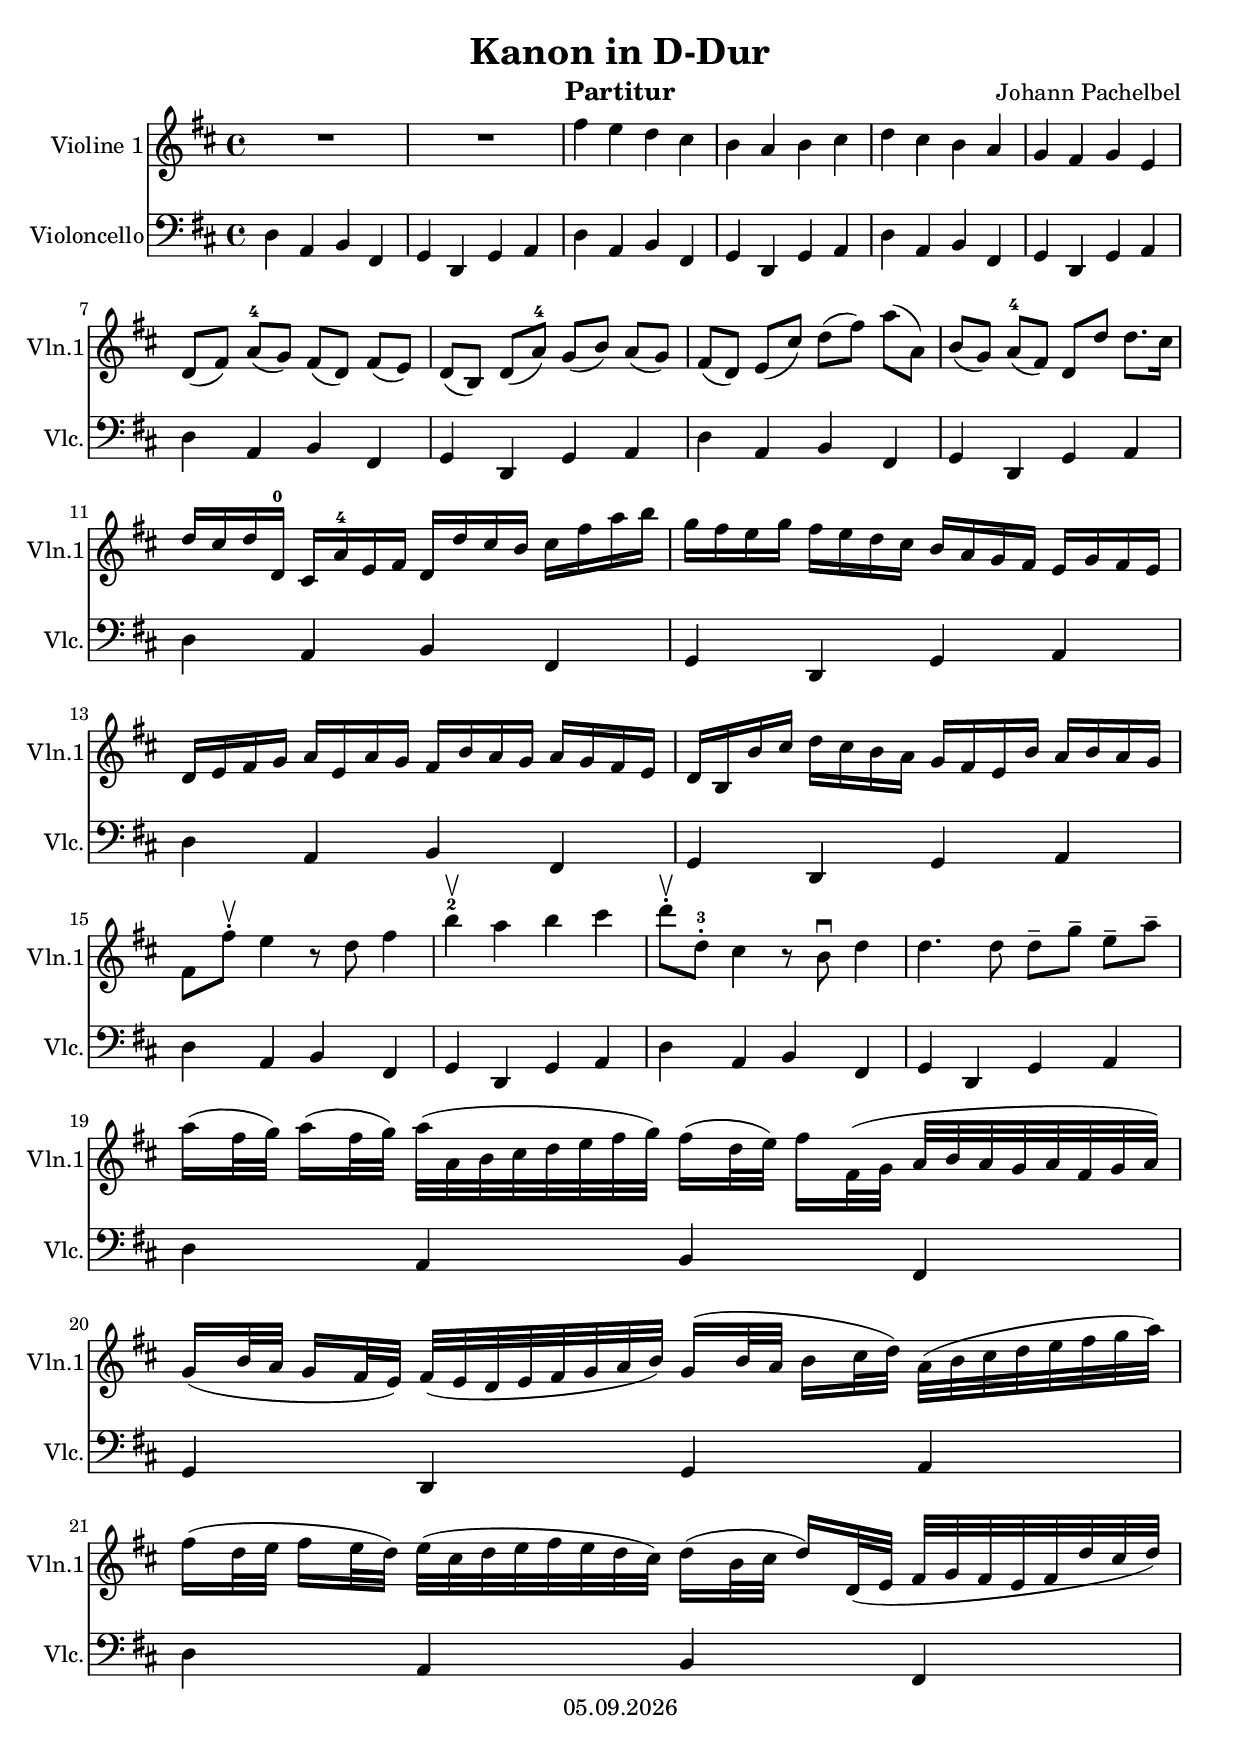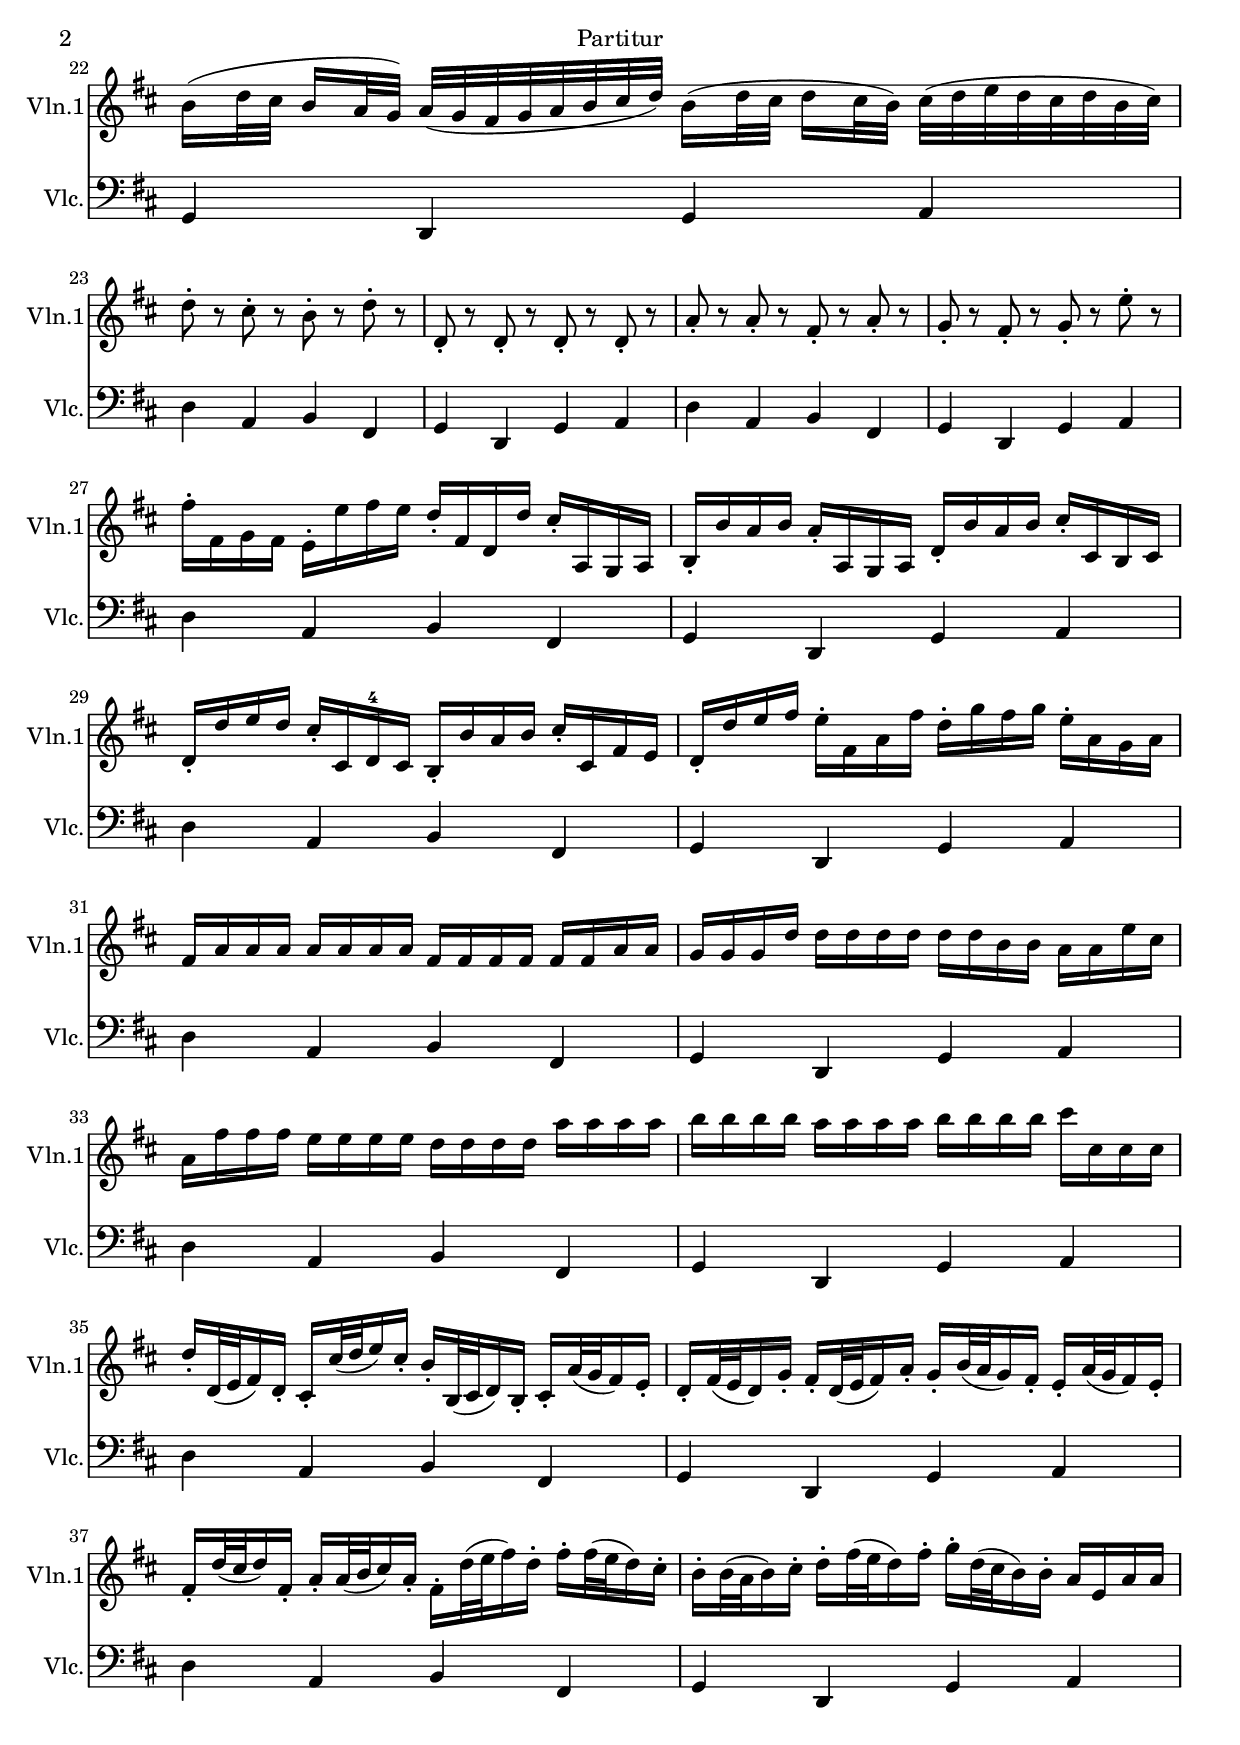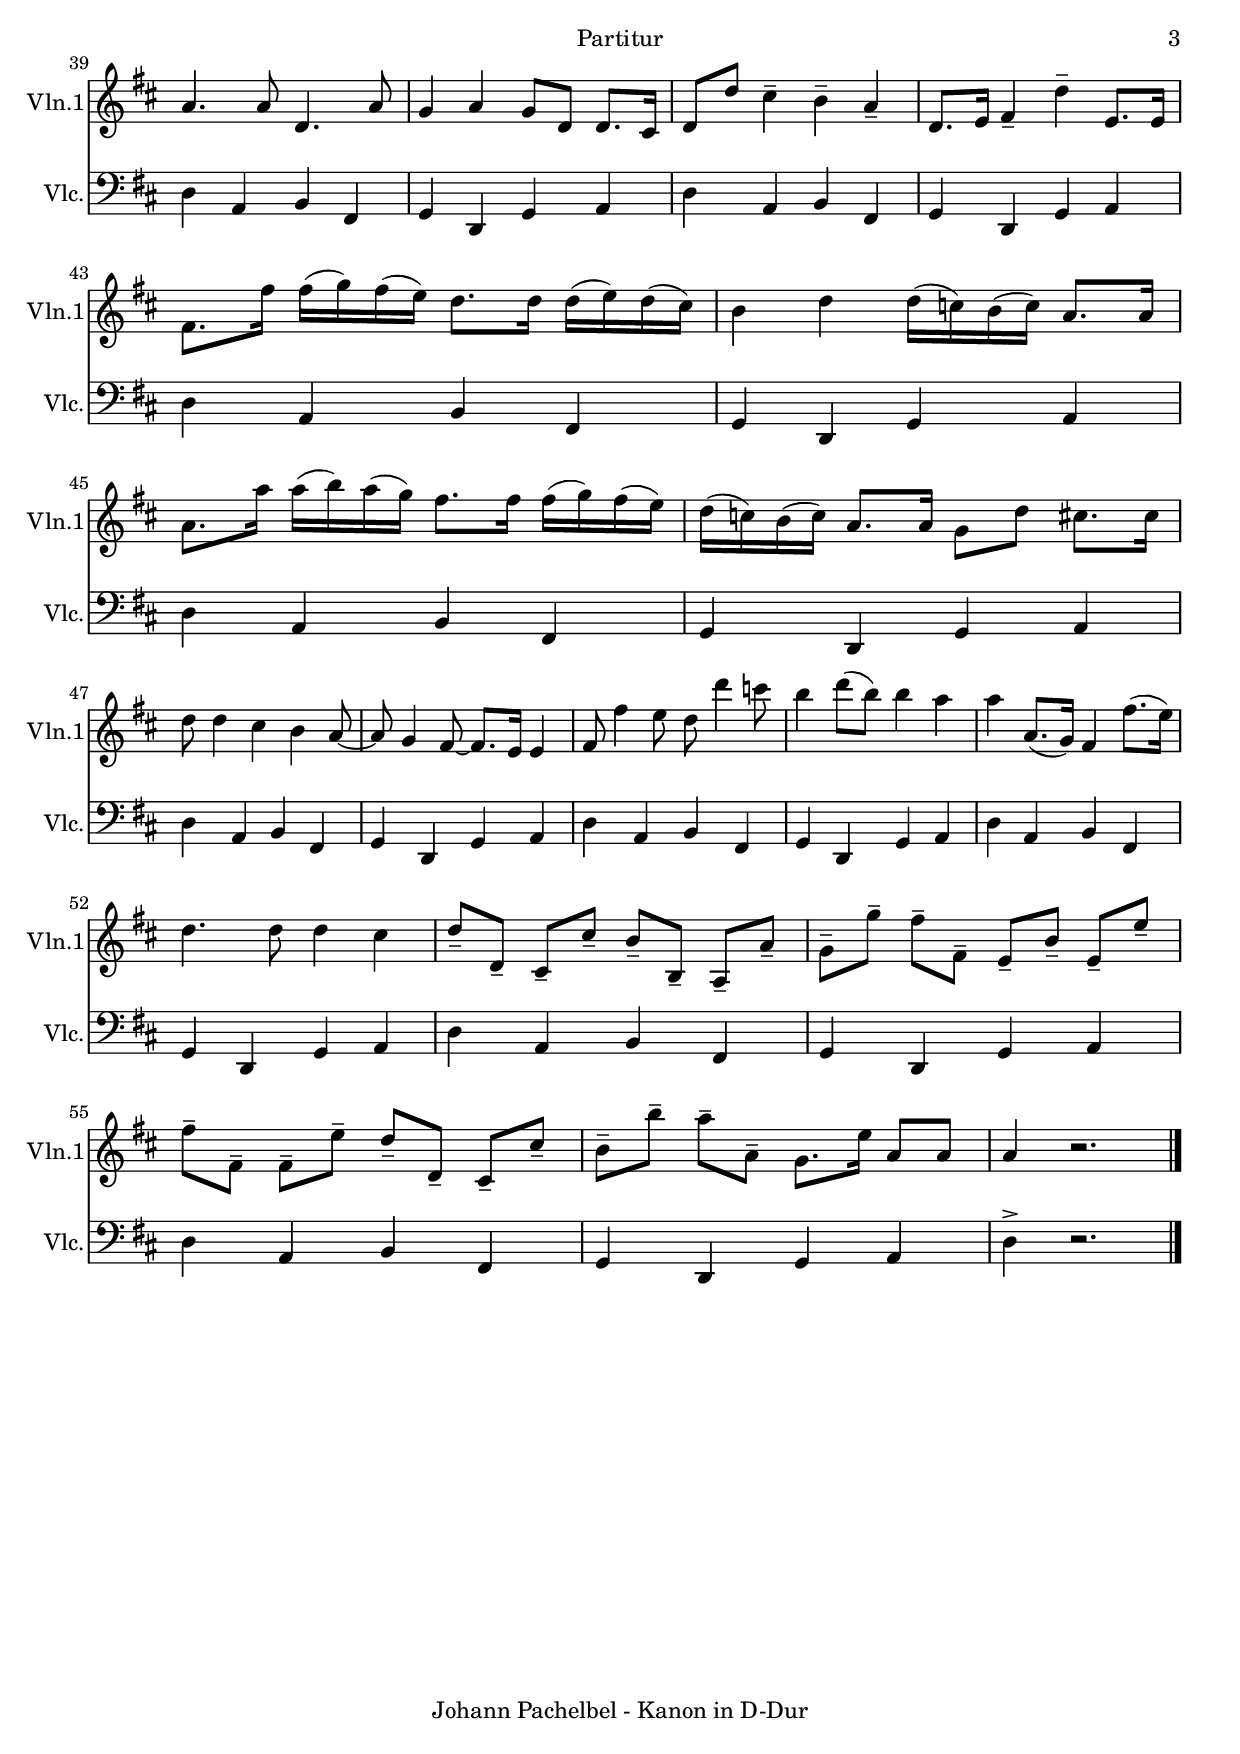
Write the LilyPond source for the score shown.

\version "2.18.2"

\include "../globals.ily"
\version "2.18.2"
\include "../globals.ily"

violinI = \relative c'' { 
  \globalSettings
  \clef treble
  R1*2 | 
  fis4 e d cis | b a b cis | d cis b a | g fis g e | \break
  d8[( fis]) a^4[( g]) fis[( d]) fis[( e]) | d[( b]) d[( a'^4]) g[( b]) a[( g]) | 
  fis[( d]) e[( cis']) d[( fis]) a[( a,]) | b[( g]) a^4[( fis]) d[ d'] d8. cis16 | \break
  d16 cis d d,^0 cis a'^4 e fis d d' cis b cis fis a b |
  g fis e g fis e d cis b a g fis e g fis e | \break
  d e fis g a e a g fis b a g a g fis e |
  d b b' cis d cis b a g fis e b' a b a g | \break
  fis8[ fis'-. \upbow] e4 r8 d fis4 | b4^2\upbow a b cis | 
  d8-. \upbow [ d,-.^3] cis4 r8 b \downbow d4 | d4. d8 d--[ g--] e--[ a--] | \break
  
  a16 [( fis32 g]) a16 [( fis32 g]) a[( a, b cis d e fis g]) fis16  [( d32 e]) fis16 [ fis,32 ( g] a [ b a g a fis g a]) \break
  g16  [( b32 a] g16[ fis32 e]) fis  [( e d e fis g a b]) g16 [( b32 a] b16[ cis32 d]) a32 [( b cis d e fis g a]) | \break
  fis16 [( d32 e] fis16 [ e32 d]) e32  [( cis d e fis e d cis]) d16 [( b32 cis] d16) [ d,32( e] fis [ g fis e fis d' cis d]) \break
  b16[(  d32 cis] b16[ a32 g]) a  [( g fis g a b cis d]) b16 [( d32 cis] d16[ cis32 b]) cis[( d e d cis d b cis]) | \break
  
  d8-. r cis-. r b-. r d-. r | d,-. r d-. r d-. r d-. r | a'-. r a-. r fis-. r a-. r | g-. r fis-. r g-. r e'-. r | \break
  
  fis16-. fis, g fis e-. e' fis e d-. fis, d d' cis-. a, g a |
  b-. b' a b a-. a, g a d-. b' a b cis-. cis, b cis | \break
  d-. d' e d cis-. cis, d^4 cis b-. b' a b cis-. cis, fis e |
  d-. d' e fis e-. fis, a fis' d-. g fis g e-. a, g a | \break
  
  fis a a a a a a a fis fis fis fis fis fis a a | g g g d' d d d d d d b b a a e' cis | \break
  a fis' fis fis e e e e d d d d a' a a a | b b b b a a a a b b b b cis cis, cis cis | \break
  
  d-. d,32( e fis16) d-. cis-. cis'32( d e16) cis-. b-. b,32( cis d16) b-. cis-. a'32( g fis16) e-. |
  d-. fis32( e d16) g-. fis-. d32( e fis16) a-. g-. b32( a g16) fis-. e-. a32( g fis16) e-. | \break
  fis-. d'32( cis d16) fis,-. a-. a32( b cis16) a-. fis-. d'32( e fis16) d-. fis-. fis32( e d16) cis-. |
  b-. b32( a b16) cis-. d-. fis32( e d16) fis-. g-. d32( cis b16) b-. a e a a | \break
  
  a4. a8 d,4. a'8 | g4 a g8 d d8. cis16 | d8 d' cis4-- b-- a-- | d,8. e16 fis4-- d'-- e,8. e16 | \break
  fis8. fis'16 fis( g) fis( e) d8. d16 d( e) d( cis) | b4 d d16( c) b( c) a8. a16 | \break
  a8. a'16 a( b) a( g) fis8. fis16 fis( g) fis( e) | d( c) b( c) a8. a16 g8 d' cis8. cis16 \break
  
  d8 d4 cis b a8~ | a g4 fis8~ fis8. e16 e4 | fis8 fis'4 e8 d d'4 c8 | b4 d8( b) b4 a | a a,8.( g16) fis4 fis'8.( e16) | \break
  
  d4. d8 d4 cis | d8--[ d,--] cis--[ cis'--] b--[ b,--] a--[ a'--] | g--[ g'--] fis--[ fis,--] e--[ b'--] e,--[ e'--] | \break
  fis--[ fis,--] fis--[ e'--] d--[ d,--] cis--[ cis'--] | b--[ b'--] a--[ a,--] g8. e'16 a,8 a | a4 r2. 
  
  
  \bar "|." }

\version "2.18.2"
\include "../globals.ily"

cello = \relative c {
  \globalSettings
  \clef bass
  d4 a b fis | g4 d g a | 
  d4 a b fis | g4 d g a |
  d4 a b fis | g4 d g a |
  d4 a b fis | g4 d g a |
  d4 a b fis | g4 d g a |
  d4 a b fis | g4 d g a |
  d4 a b fis | g4 d g a |
  d4 a b fis | g4 d g a |
  d4 a b fis | g4 d g a |
  d4 a b fis | g4 d g a |
  d4 a b fis | g4 d g a |
  d4 a b fis | g4 d g a |
  d4 a b fis | g4 d g a |
  d4 a b fis | g4 d g a |
  d4 a b fis | g4 d g a |
  d4 a b fis | g4 d g a |
  d4 a b fis | g4 d g a |
  d4 a b fis | g4 d g a |
  d4 a b fis | g4 d g a |
  d4 a b fis | g4 d g a |
  d4 a b fis | g4 d g a |
  d4 a b fis | g4 d g a |
  d4 a b fis | g4 d g a |
  d4 a b fis | g4 d g a |
  d4 a b fis | g4 d g a |
  d4 a b fis | g4 d g a |
  d4 a b fis | g4 d g a |
  d4 a b fis | g4 d g a |
  d-> r2.
  \bar "|." }


\header {
  instrument = "Partitur"
}

\score {
  <<
    \new Staff \with { instrumentName = "Violine 1" shortInstrumentName = "Vln.1" } { \violinI }
    \new Staff \with { instrumentName = "Violoncello" shortInstrumentName = "Vlc." } { \cello }    
  >>
  \layout {
    indent = 1.5\cm
    short-indent = 0.5\cm
  }
}
